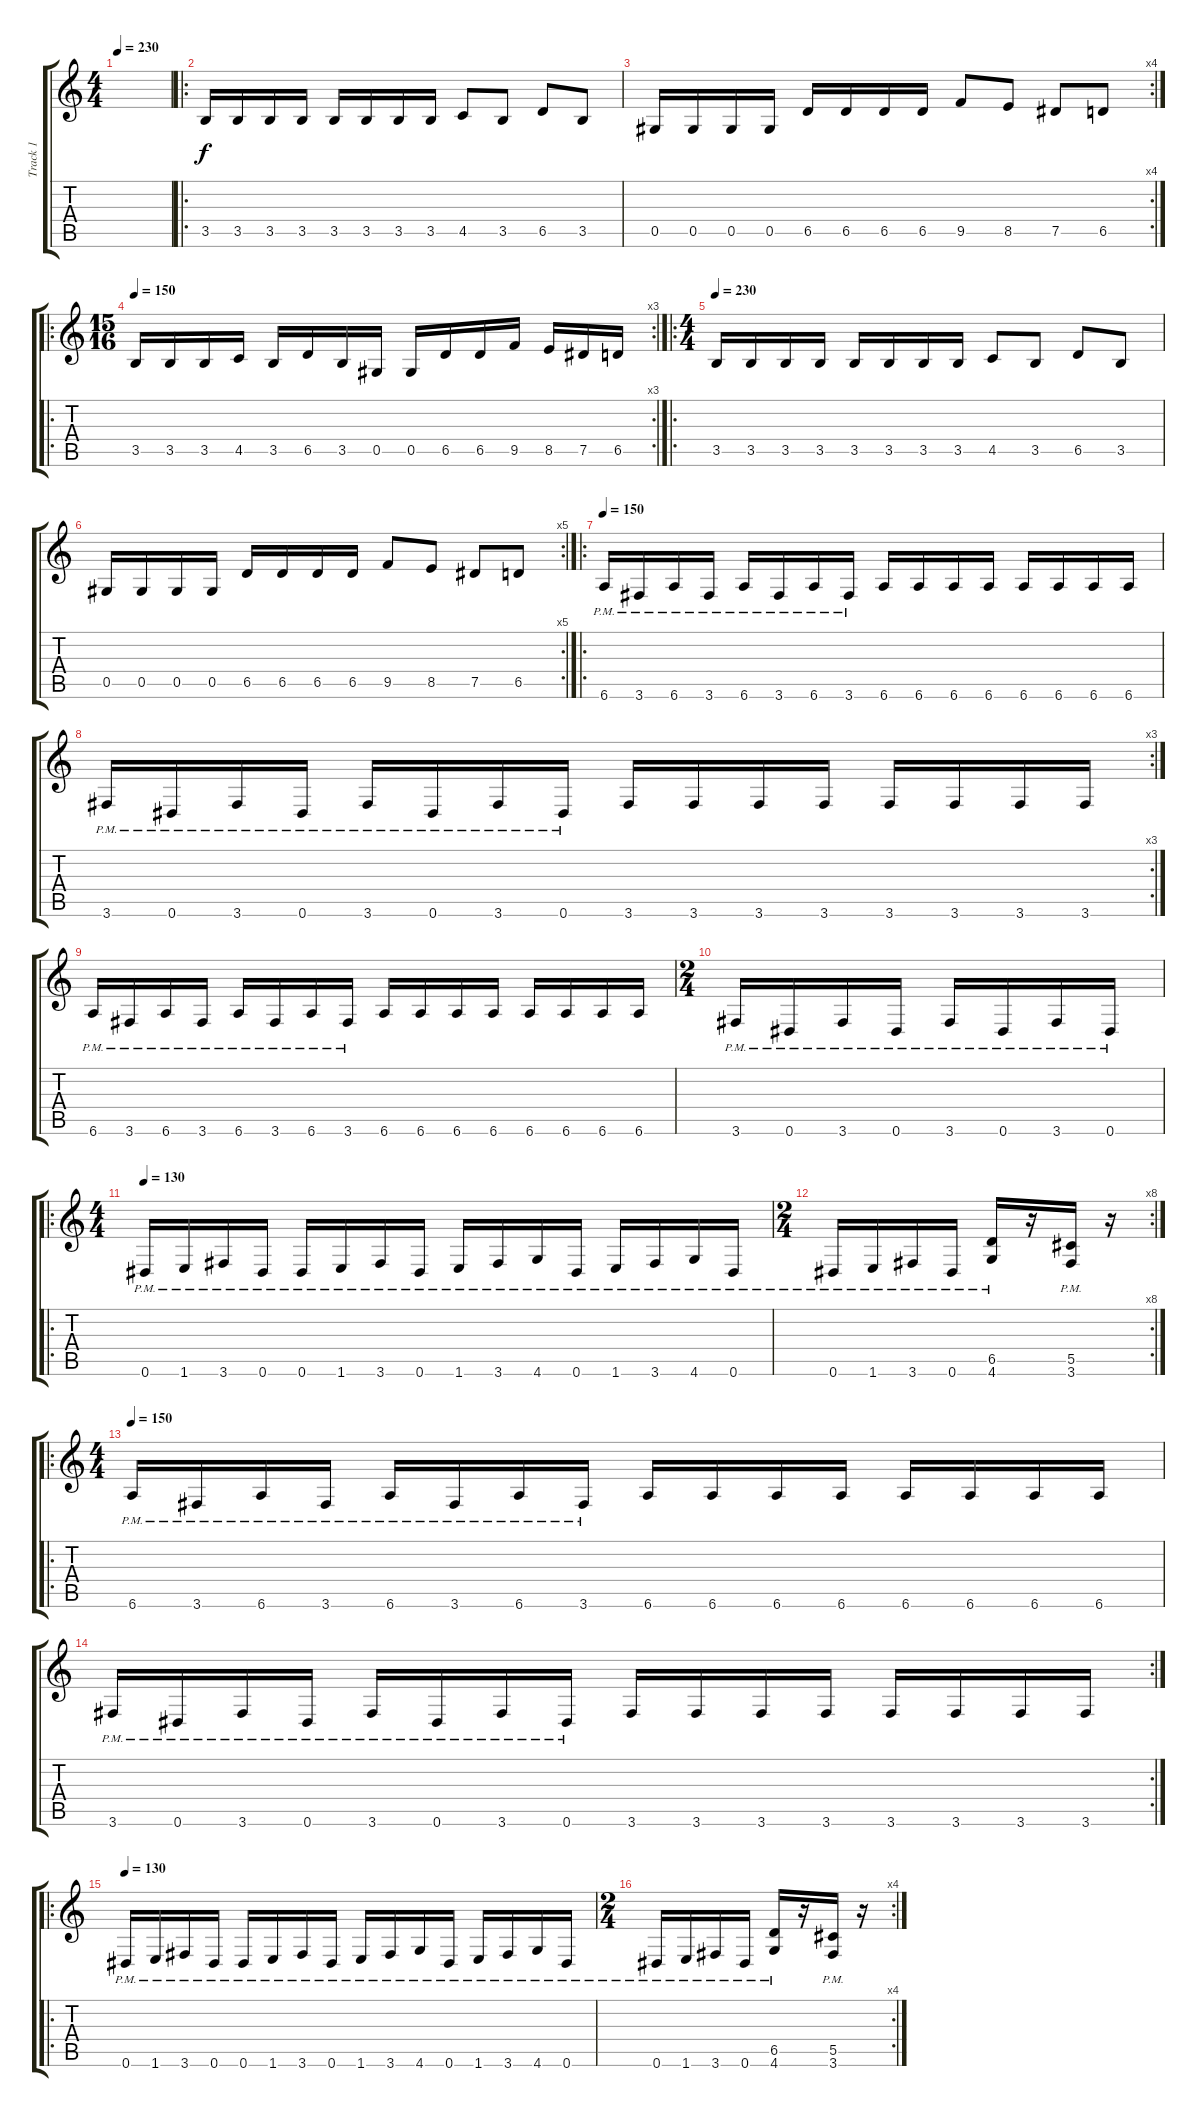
\track ("Track 1" "Track 1") {instrument distortionguitar}
\staff {score tabs}
\tuning (Eb4 Bb3 Gb3 Db3 Ab2 Eb2) {hide}
\ts (4 4)
\tempo 230
\clef g2
\ks c
|
\ro
3.5.16 3.5.16 3.5.16 3.5.16 3.5.16 3.5.16 3.5.16 3.5.16 4.5.8 3.5.8 6.5.8 3.5.8 |
\rc 4
0.5.16 0.5.16 0.5.16 0.5.16 6.5.16 6.5.16 6.5.16 6.5.16 9.5.8 8.5.8 7.5.8 6.5.8 |
\ro
\rc 3
\ts (15 16)
\tempo 150
3.5.16 3.5.16 3.5.16 4.5.16 3.5.16 6.5.16 3.5.16 0.5.16 0.5.16 6.5.16 6.5.16 9.5.16 8.5.16 7.5.16 6.5.16 |
\ro
\ts (4 4)
\tempo 230
3.5.16 3.5.16 3.5.16 3.5.16 3.5.16 3.5.16 3.5.16 3.5.16 4.5.8 3.5.8 6.5.8 3.5.8 |
\rc 5
0.5.16 0.5.16 0.5.16 0.5.16 6.5.16 6.5.16 6.5.16 6.5.16 9.5.8 8.5.8 7.5.8 6.5.8 |
\ro
\tempo 150
6.6{pm}.16 3.6{pm}.16 6.6{pm}.16 3.6{pm}.16 6.6{pm}.16 3.6{pm}.16 6.6{pm}.16 3.6{pm}.16 6.6.16 6.6.16 6.6.16 6.6.16 6.6.16 6.6.16 6.6.16 6.6.16 |
\rc 3
3.6{pm}.16 0.6{pm}.16 3.6{pm}.16 0.6{pm}.16 3.6{pm}.16 0.6{pm}.16 3.6{pm}.16 0.6{pm}.16 3.6.16 3.6.16 3.6.16 3.6.16 3.6.16 3.6.16 3.6.16 3.6.16 |
6.6{pm}.16 3.6{pm}.16 6.6{pm}.16 3.6{pm}.16 6.6{pm}.16 3.6{pm}.16 6.6{pm}.16 3.6{pm}.16 6.6.16 6.6.16 6.6.16 6.6.16 6.6.16 6.6.16 6.6.16 6.6.16 |
\ts (2 4)
3.6{pm}.16 0.6{pm}.16 3.6{pm}.16 0.6{pm}.16 3.6{pm}.16 0.6{pm}.16 3.6{pm}.16 0.6{pm}.16 |
\ro
\ts (4 4)
\tempo 130
0.6{pm}.16 1.6{pm}.16 3.6{pm}.16 0.6{pm}.16 0.6{pm}.16 1.6{pm}.16 3.6{pm}.16 0.6{pm}.16 1.6{pm}.16 3.6{pm}.16 4.6{pm}.16 0.6{pm}.16 1.6{pm}.16 3.6{pm}.16 4.6{pm}.16 0.6{pm}.16 |
\rc 8
\ts (2 4)
0.6{pm}.16 1.6{pm}.16 3.6{pm}.16 0.6{pm}.16 (6.5{pm} 4.6{pm}).16 r.16 (5.5{pm} 3.6{pm}).16 r.16 |
\ro
\ts (4 4)
\tempo 150
6.6{pm}.16 3.6{pm}.16 6.6{pm}.16 3.6{pm}.16 6.6{pm}.16 3.6{pm}.16 6.6{pm}.16 3.6{pm}.16 6.6.16 6.6.16 6.6.16 6.6.16 6.6.16 6.6.16 6.6.16 6.6.16 |
\rc 2
3.6{pm}.16 0.6{pm}.16 3.6{pm}.16 0.6{pm}.16 3.6{pm}.16 0.6{pm}.16 3.6{pm}.16 0.6{pm}.16 3.6.16 3.6.16 3.6.16 3.6.16 3.6.16 3.6.16 3.6.16 3.6.16 |
\ro
\tempo 130
0.6{pm}.16 1.6{pm}.16 3.6{pm}.16 0.6{pm}.16 0.6{pm}.16 1.6{pm}.16 3.6{pm}.16 0.6{pm}.16 1.6{pm}.16 3.6{pm}.16 4.6{pm}.16 0.6{pm}.16 1.6{pm}.16 3.6{pm}.16 4.6{pm}.16 0.6{pm}.16 |
\rc 4
\ts (2 4)
0.6{pm}.16 1.6{pm}.16 3.6{pm}.16 0.6{pm}.16 (6.5{pm} 4.6{pm}).16 r.16 (5.5{pm} 3.6{pm}).16 r.16
